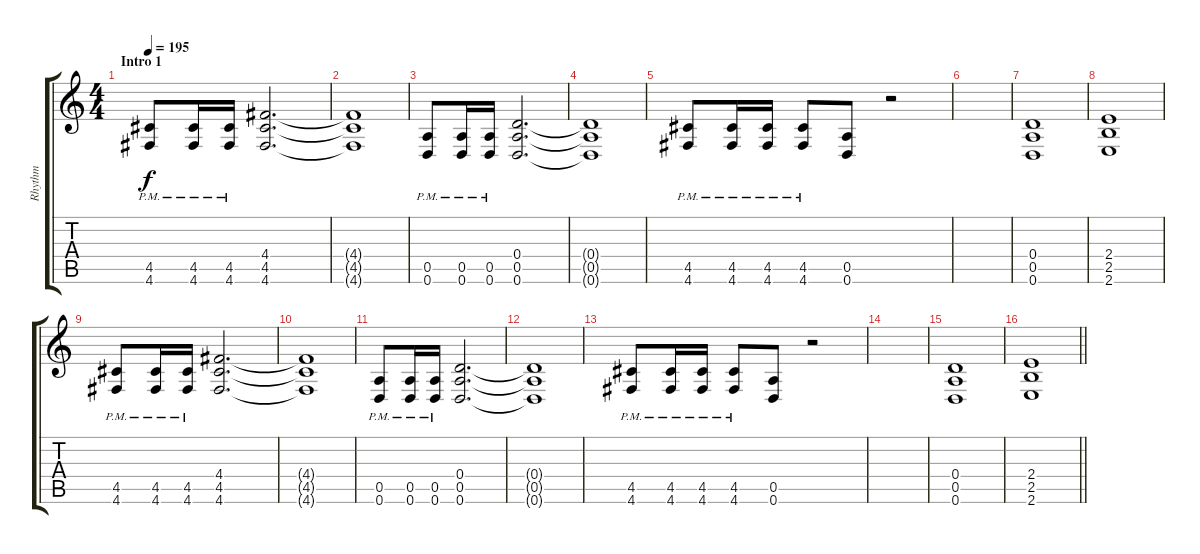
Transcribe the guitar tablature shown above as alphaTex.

\track ("Rhythm" "Rhythm") {instrument overdrivenguitar}
\staff {score tabs}
\tuning (E4 B3 G3 D3 A2 D2) {hide}
\ts (4 4)
\section ("" "Intro 1")
\tempo 195
\clef g2
\ks c
(4.5{pm} 4.6{pm}).8{dy f instrument overdrivenguitar} (4.5{pm} 4.6{pm}).16 (4.5{pm} 4.6{pm}).16 (4.4 4.5 4.6).2{d} |
(4.4{t} 4.5{t} 4.6{t}).1 |
(0.5{pm} 0.6{pm}).8 (0.5{pm} 0.6{pm}).16 (0.5{pm} 0.6{pm}).16 (0.4 0.5 0.6).2{d} |
(0.4{t} 0.5{t} 0.6{t}).1 |
(4.5{pm} 4.6{pm}).8 (4.5{pm} 4.6{pm}).16 (4.5{pm} 4.6{pm}).16 (4.5{pm} 4.6{pm}).8 (0.5 0.6).8 r.2 |
|
(0.4 0.5 0.6).1 |
(2.4 2.5 2.6).1 |
(4.5{pm} 4.6{pm}).8 (4.5{pm} 4.6{pm}).16 (4.5{pm} 4.6{pm}).16 (4.4 4.5 4.6).2{d} |
(4.4{t} 4.5{t} 4.6{t}).1 |
(0.5{pm} 0.6{pm}).8 (0.5{pm} 0.6{pm}).16 (0.5{pm} 0.6{pm}).16 (0.4 0.5 0.6).2{d} |
(0.4{t} 0.5{t} 0.6{t}).1 |
(4.5{pm} 4.6{pm}).8 (4.5{pm} 4.6{pm}).16 (4.5{pm} 4.6{pm}).16 (4.5{pm} 4.6{pm}).8 (0.5 0.6).8 r.2 |
|
(0.4 0.5 0.6).1 |
\barLineRight lightlight
(2.4 2.5 2.6).1
